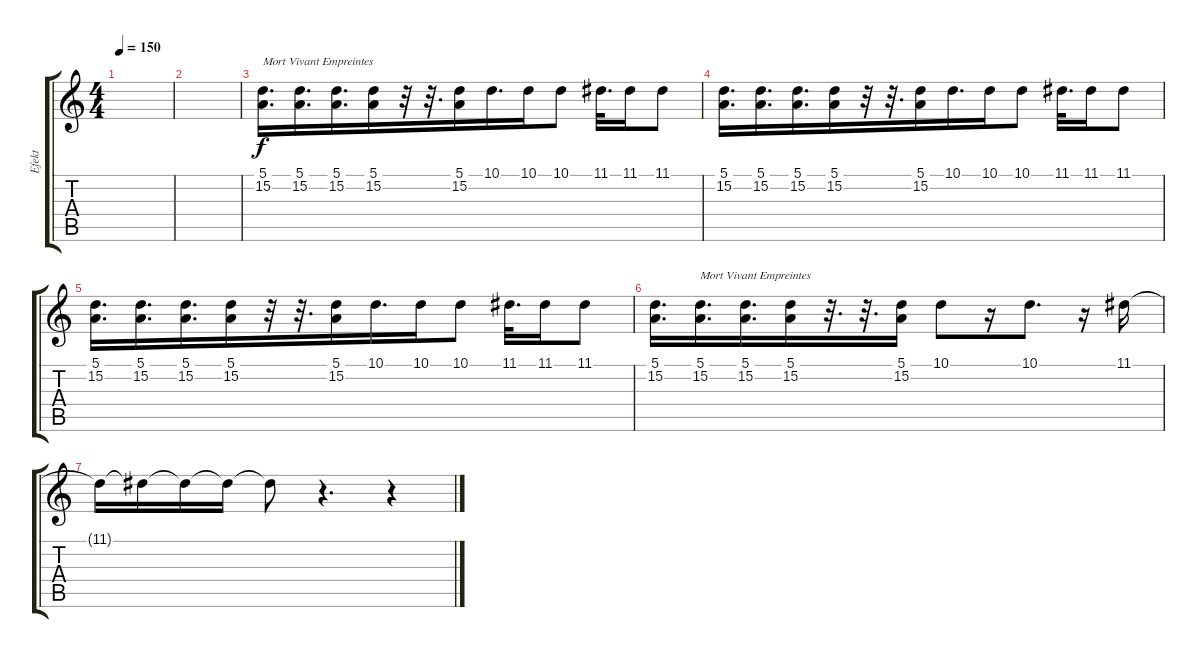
\track ("Efekt" "Efekt") {instrument stringensemble1}
\staff {score tabs}
\tuning (E4 B3 G3 D3 A2 E2) {hide}
\ts (4 4)
\tempo 150
\clef g2
\ks c
|
|
(5.1 15.2).16{d txt "Mort Vivant Empreintes"} (5.1 15.2).16{d} (5.1 15.2).16{d beam merge} (5.1 15.2).16 r.32 r.32{d} (5.1 15.2).16 10.1.16{d beam merge} 10.1.16 10.1.8 11.1.32{d beam merge} 11.1.16 11.1.8 |
(5.1 15.2).16{d} (5.1 15.2).16{d} (5.1 15.2).16{d beam merge} (5.1 15.2).16 r.32 r.32{d} (5.1 15.2).16 10.1.16{d beam merge} 10.1.16 10.1.8 11.1.32{d beam merge} 11.1.16 11.1.8 |
(5.1 15.2).16{d} (5.1 15.2).16{d} (5.1 15.2).16{d beam merge} (5.1 15.2).16 r.32 r.32{d} (5.1 15.2).16 10.1.16{d beam merge} 10.1.16 10.1.8 11.1.32{d beam merge} 11.1.16 11.1.8 |
(5.1 15.2).16{d} (5.1 15.2).16{d txt "Mort Vivant Empreintes"} (5.1 15.2).16{d beam merge} (5.1 15.2).16 r.32{d} r.32{d} (5.1 15.2).16 10.1.8{beam merge} r.16 10.1.8{d} r.16{beam merge} 11.1.16 |
11.1{t}.16 11.1{t}.16 11.1{t}.16 11.1{t}.16 11.1{t}.8 r.4{d} r.4
